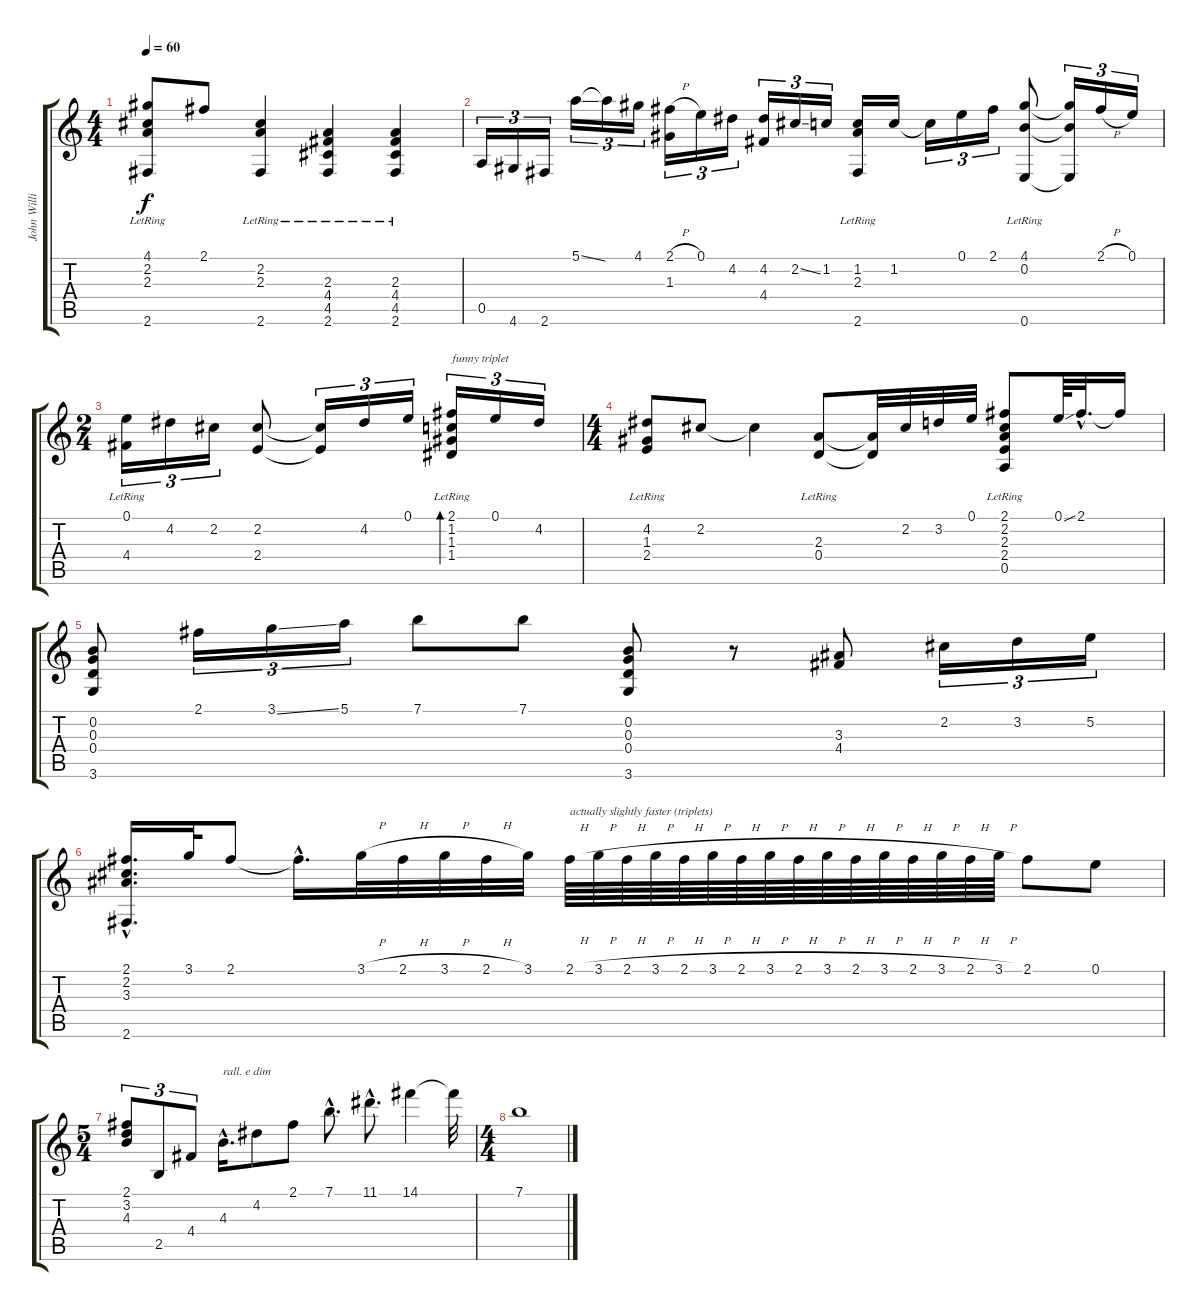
\track ("John Williams" "John Willi") {instrument acousticguitarnylon}
\staff {score tabs}
\tuning (E4 B3 G3 D3 A2 E2) {hide}
\ts (4 4)
\tempo 60
\clef g2
\ks c
(4.1 2.2 2.3 2.6{lr}).8{dy f} 2.1.8 (2.2 2.3 2.6{lr}).4 (2.3 4.4 4.5 2.6{lr}).4 (2.3 4.4 4.5 2.6{lr}).4 |
0.5.16{tu (3 2)} 4.6.16{tu (3 2)} 2.6.16{tu (3 2)} 5.1{ss}.16{tu (3 2)} 5.1{t}.16{tu (3 2)} 4.1.16{tu (3 2)} (2.1{h} 1.3).16{tu (3 2)} 0.1.16{tu (3 2)} 4.2.16{tu (3 2)} (4.2 4.4).16{tu (3 2)} 2.2{ss}.16{tu (3 2)} 1.2.16{tu (3 2)} (1.2 2.3 2.6{lr}).16 1.2.16 1.2{t}.16{tu (3 2)} 0.1.16{tu (3 2)} 2.1.16{tu (3 2)} (4.1 0.2 0.6{lr}).8 (4.1{t} 0.2{t} 0.6{t}).16{tu (3 2)} 2.1{h}.16{tu (3 2)} 0.1.16{tu (3 2)} |
\ts (2 4)
(0.1 4.4{lr}).16{tu (3 2)} 4.2.16{tu (3 2)} 2.2.16{tu (3 2)} (2.2 2.4).8 (2.2{t} 2.4{t}).16{tu (3 2)} 4.2.16{tu (3 2)} 0.1.16{tu (3 2)} (2.1 1.2{lr} 1.3{lr} 1.4{lr}).16{tu (3 2) bd 120 txt "funny triplet"} 0.1.16{tu (3 2)} 4.2.16{tu (3 2)} |
\ts (4 4)
(4.2 1.3 2.4{lr}).8 2.2.8 2.2{t}.4 (2.3 0.4{lr}).8 (2.3{t} 0.4{t}).32 2.2.32 3.2.32 0.1.32 (2.1 2.2 2.3 2.4 0.5{lr}).8 0.1{ss}.64 2.1{hac}.32{d} 2.1{t}.16 |
(0.2 0.3 0.4 3.6).8 2.1.16{tu (3 2)} 3.1{ss}.16{tu (3 2)} 5.1.16{tu (3 2)} 7.1.8 7.1.8 (0.2 0.3 0.4 3.6).8 r.8 (3.3 4.4).8 2.2.16{tu (3 2)} 3.2.16{tu (3 2)} 5.2.16{tu (3 2)} |
(2.1{hac} 2.2{hac} 3.3{hac} 2.6{hac}).16{d} 3.1.32 2.1.8 2.1{hac t}.16{d} 3.1{h}.32 2.1{h}.32 3.1{h}.32 2.1{h}.32 3.1.32 2.1{h}.64{txt "actually slightly faster (triplets)"} 3.1{h}.64 2.1{h}.64 3.1{h}.64 2.1{h}.64 3.1{h}.64 2.1{h}.64 3.1{h}.64 2.1{h}.64 3.1{h}.64 2.1{h}.64 3.1{h}.64 2.1{h}.64 3.1{h}.64 2.1{h}.64 3.1{h}.64 2.1.8 0.1.8 |
\ts (5 4)
(2.1 3.2 4.3).8{tu (3 2)} 2.5.8{tu (3 2)} 4.4.8{tu (3 2)} 4.3{hac}.16{d txt "rall. e dim"} 4.2.8 2.1.8 7.1{hac}.8{d} 11.1{hac}.8{d} 14.1.4 14.1{t}.32 |
\ts (4 4)
7.1.1
